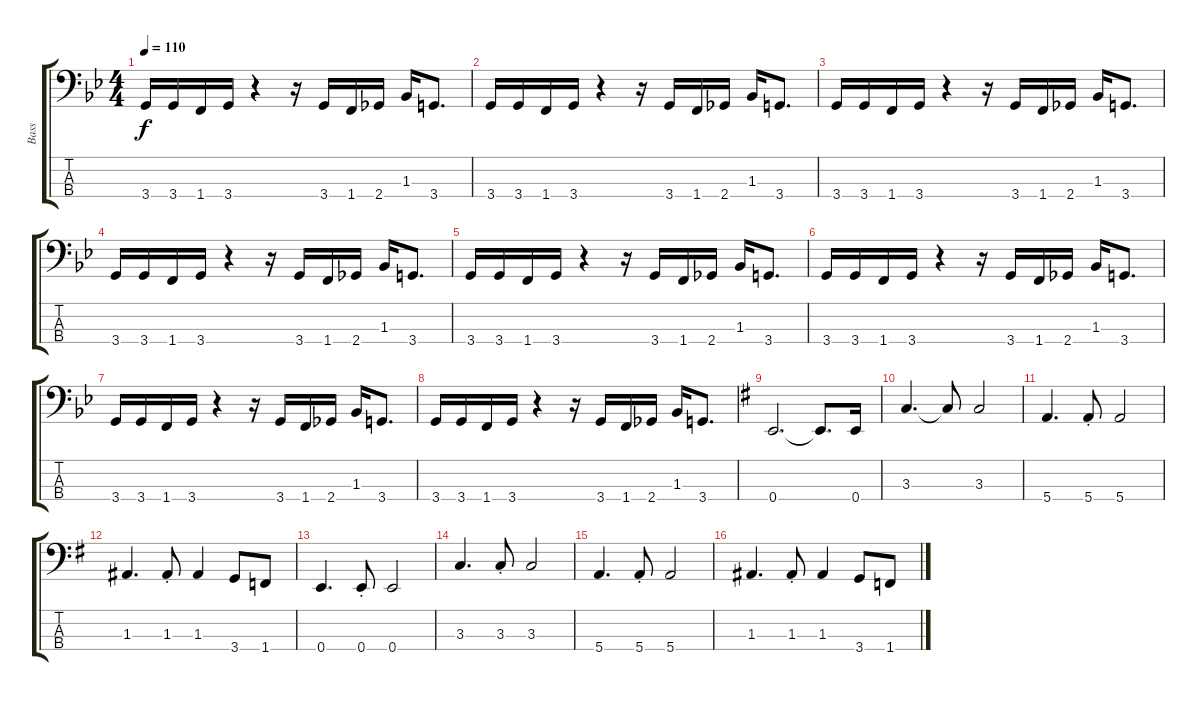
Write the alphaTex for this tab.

\track ("Bass" "Bass") {instrument electricbassfinger}
\staff {score tabs}
\tuning (G2 D2 A1 E1) {hide}
\ts (4 4)
\tempo 110
\clef f4
\ks bb
3.4.16{dy f} 3.4.16 1.4.16 3.4.16 r.4 r.16 3.4.16 1.4.16 2.4.16 1.3.16 3.4.8{d} |
3.4.16 3.4.16 1.4.16 3.4.16 r.4 r.16 3.4.16 1.4.16 2.4.16 1.3.16 3.4.8{d} |
3.4.16 3.4.16 1.4.16 3.4.16 r.4 r.16 3.4.16 1.4.16 2.4.16 1.3.16 3.4.8{d} |
3.4.16 3.4.16 1.4.16 3.4.16 r.4 r.16 3.4.16 1.4.16 2.4.16 1.3.16 3.4.8{d} |
3.4.16 3.4.16 1.4.16 3.4.16 r.4 r.16 3.4.16 1.4.16 2.4.16 1.3.16 3.4.8{d} |
3.4.16 3.4.16 1.4.16 3.4.16 r.4 r.16 3.4.16 1.4.16 2.4.16 1.3.16 3.4.8{d} |
3.4.16 3.4.16 1.4.16 3.4.16 r.4 r.16 3.4.16 1.4.16 2.4.16 1.3.16 3.4.8{d} |
3.4.16 3.4.16 1.4.16 3.4.16 r.4 r.16 3.4.16 1.4.16 2.4.16 1.3.16 3.4.8{d} |
\ks g
0.4.2{d} 0.4{t}.8{d} 0.4.16 |
3.3.4{d} 3.3{t}.8 3.3.2 |
5.4.4{d} 5.4{st}.8 5.4.2 |
1.3.4{d} 1.3{st}.8 1.3.4 3.4.8 1.4.8 |
0.4.4{d} 0.4{st}.8 0.4.2 |
3.3.4{d} 3.3{st}.8 3.3.2 |
5.4.4{d} 5.4{st}.8 5.4.2 |
1.3.4{d} 1.3{st}.8 1.3.4 3.4.8 1.4.8
